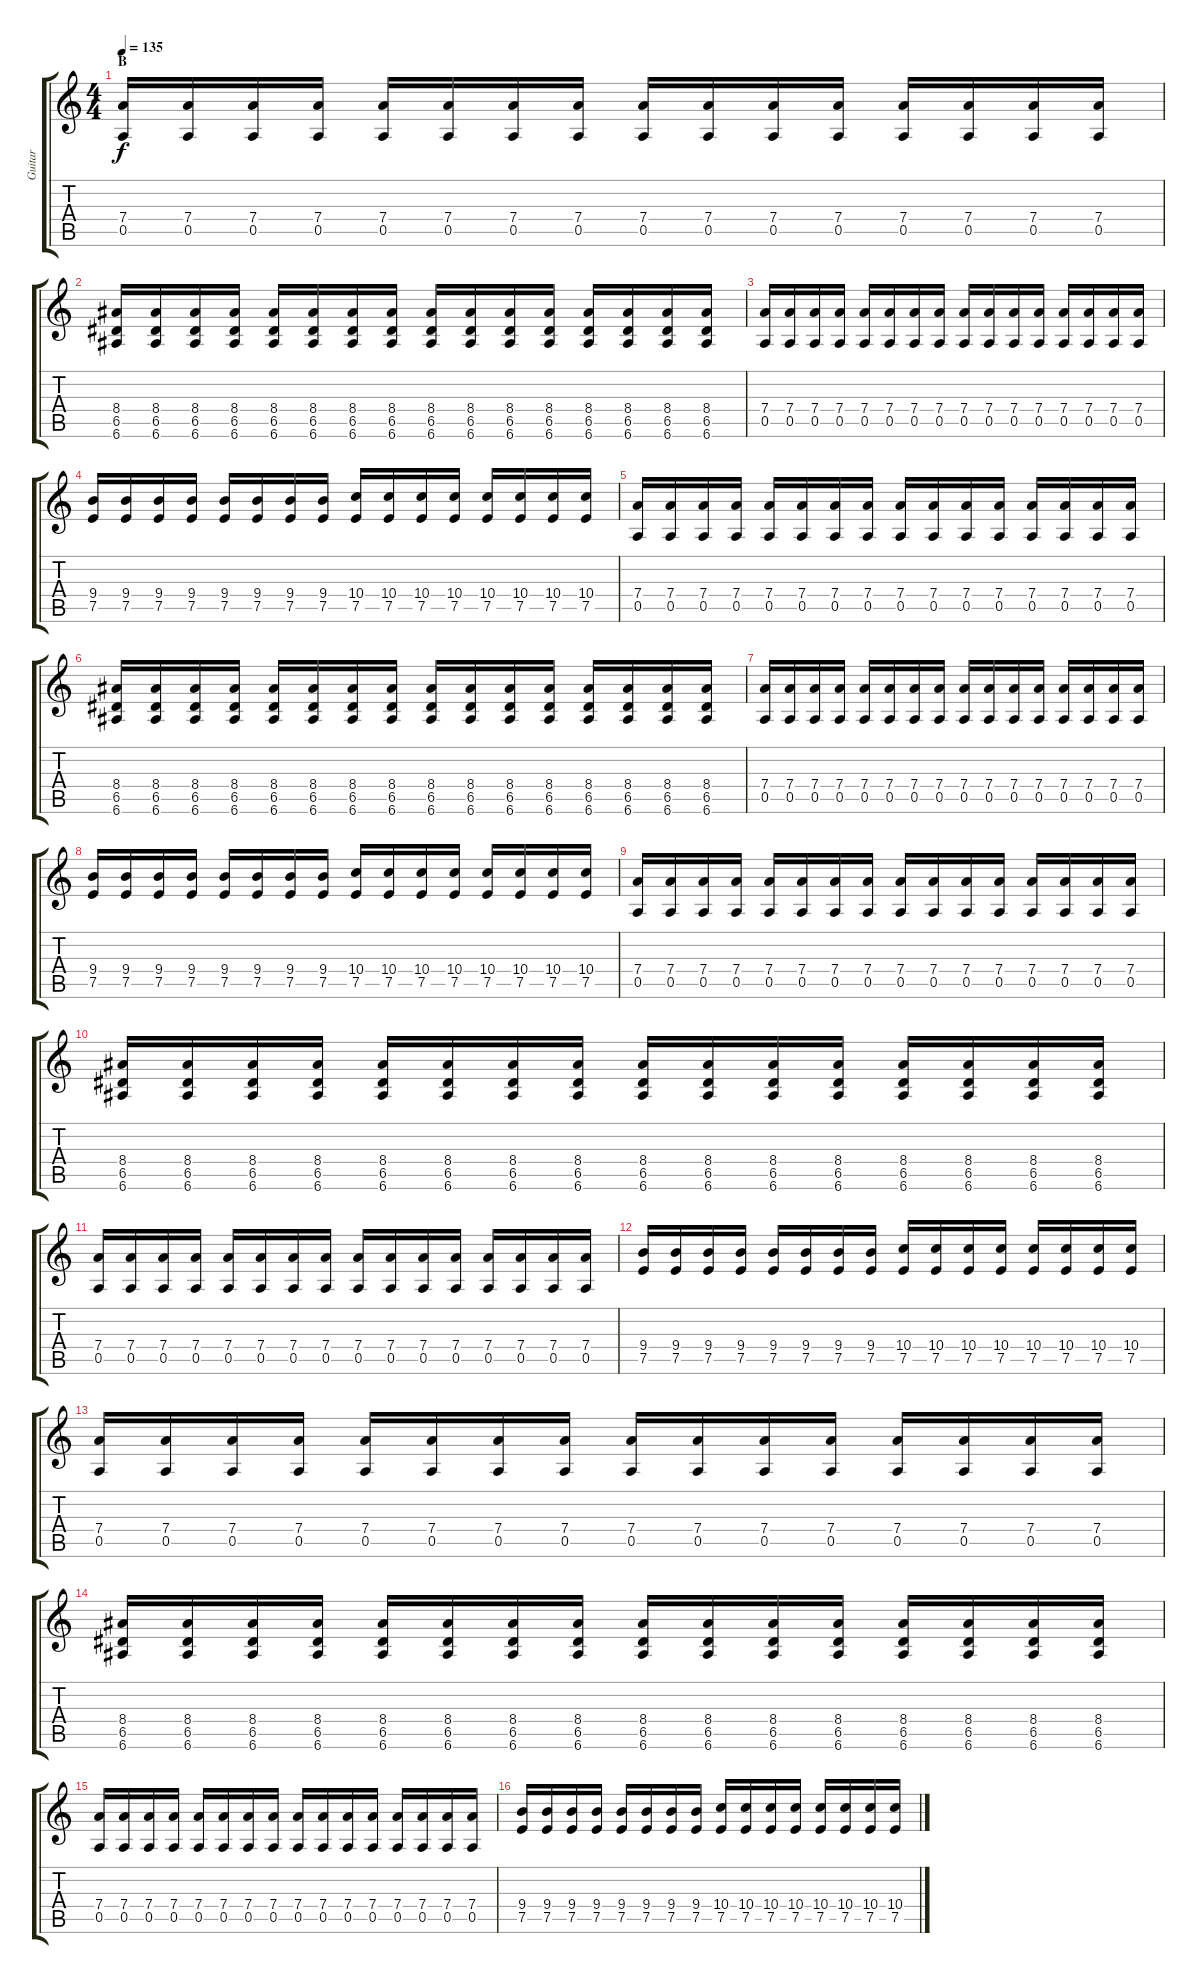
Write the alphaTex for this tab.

\track ("Guitar" "Guitar") {instrument distortionguitar}
\staff {score tabs}
\tuning (E4 B3 G3 D3 A2 E2) {hide}
\ts (4 4)
\section ("" "B")
\tempo 135
\clef g2
\ks c
(7.4 0.5).16{dy f} (7.4 0.5).16 (7.4 0.5).16 (7.4 0.5).16 (7.4 0.5).16 (7.4 0.5).16 (7.4 0.5).16 (7.4 0.5).16 (7.4 0.5).16 (7.4 0.5).16 (7.4 0.5).16 (7.4 0.5).16 (7.4 0.5).16 (7.4 0.5).16 (7.4 0.5).16 (7.4 0.5).16 |
(8.4 6.5 6.6).16 (8.4 6.5 6.6).16 (8.4 6.5 6.6).16 (8.4 6.5 6.6).16 (8.4 6.5 6.6).16 (8.4 6.5 6.6).16 (8.4 6.5 6.6).16 (8.4 6.5 6.6).16 (8.4 6.5 6.6).16 (8.4 6.5 6.6).16 (8.4 6.5 6.6).16 (8.4 6.5 6.6).16 (8.4 6.5 6.6).16 (8.4 6.5 6.6).16 (8.4 6.5 6.6).16 (8.4 6.5 6.6).16 |
(7.4 0.5).16 (7.4 0.5).16 (7.4 0.5).16 (7.4 0.5).16 (7.4 0.5).16 (7.4 0.5).16 (7.4 0.5).16 (7.4 0.5).16 (7.4 0.5).16 (7.4 0.5).16 (7.4 0.5).16 (7.4 0.5).16 (7.4 0.5).16 (7.4 0.5).16 (7.4 0.5).16 (7.4 0.5).16 |
(9.4 7.5).16 (9.4 7.5).16 (9.4 7.5).16 (9.4 7.5).16 (9.4 7.5).16 (9.4 7.5).16 (9.4 7.5).16 (9.4 7.5).16 (10.4 7.5).16 (10.4 7.5).16 (10.4 7.5).16 (10.4 7.5).16 (10.4 7.5).16 (10.4 7.5).16 (10.4 7.5).16 (10.4 7.5).16 |
(7.4 0.5).16 (7.4 0.5).16 (7.4 0.5).16 (7.4 0.5).16 (7.4 0.5).16 (7.4 0.5).16 (7.4 0.5).16 (7.4 0.5).16 (7.4 0.5).16 (7.4 0.5).16 (7.4 0.5).16 (7.4 0.5).16 (7.4 0.5).16 (7.4 0.5).16 (7.4 0.5).16 (7.4 0.5).16 |
(8.4 6.5 6.6).16 (8.4 6.5 6.6).16 (8.4 6.5 6.6).16 (8.4 6.5 6.6).16 (8.4 6.5 6.6).16 (8.4 6.5 6.6).16 (8.4 6.5 6.6).16 (8.4 6.5 6.6).16 (8.4 6.5 6.6).16 (8.4 6.5 6.6).16 (8.4 6.5 6.6).16 (8.4 6.5 6.6).16 (8.4 6.5 6.6).16 (8.4 6.5 6.6).16 (8.4 6.5 6.6).16 (8.4 6.5 6.6).16 |
(7.4 0.5).16 (7.4 0.5).16 (7.4 0.5).16 (7.4 0.5).16 (7.4 0.5).16 (7.4 0.5).16 (7.4 0.5).16 (7.4 0.5).16 (7.4 0.5).16 (7.4 0.5).16 (7.4 0.5).16 (7.4 0.5).16 (7.4 0.5).16 (7.4 0.5).16 (7.4 0.5).16 (7.4 0.5).16 |
(9.4 7.5).16 (9.4 7.5).16 (9.4 7.5).16 (9.4 7.5).16 (9.4 7.5).16 (9.4 7.5).16 (9.4 7.5).16 (9.4 7.5).16 (10.4 7.5).16 (10.4 7.5).16 (10.4 7.5).16 (10.4 7.5).16 (10.4 7.5).16 (10.4 7.5).16 (10.4 7.5).16 (10.4 7.5).16 |
(7.4 0.5).16 (7.4 0.5).16 (7.4 0.5).16 (7.4 0.5).16 (7.4 0.5).16 (7.4 0.5).16 (7.4 0.5).16 (7.4 0.5).16 (7.4 0.5).16 (7.4 0.5).16 (7.4 0.5).16 (7.4 0.5).16 (7.4 0.5).16 (7.4 0.5).16 (7.4 0.5).16 (7.4 0.5).16 |
(8.4 6.5 6.6).16 (8.4 6.5 6.6).16 (8.4 6.5 6.6).16 (8.4 6.5 6.6).16 (8.4 6.5 6.6).16 (8.4 6.5 6.6).16 (8.4 6.5 6.6).16 (8.4 6.5 6.6).16 (8.4 6.5 6.6).16 (8.4 6.5 6.6).16 (8.4 6.5 6.6).16 (8.4 6.5 6.6).16 (8.4 6.5 6.6).16 (8.4 6.5 6.6).16 (8.4 6.5 6.6).16 (8.4 6.5 6.6).16 |
(7.4 0.5).16 (7.4 0.5).16 (7.4 0.5).16 (7.4 0.5).16 (7.4 0.5).16 (7.4 0.5).16 (7.4 0.5).16 (7.4 0.5).16 (7.4 0.5).16 (7.4 0.5).16 (7.4 0.5).16 (7.4 0.5).16 (7.4 0.5).16 (7.4 0.5).16 (7.4 0.5).16 (7.4 0.5).16 |
(9.4 7.5).16 (9.4 7.5).16 (9.4 7.5).16 (9.4 7.5).16 (9.4 7.5).16 (9.4 7.5).16 (9.4 7.5).16 (9.4 7.5).16 (10.4 7.5).16 (10.4 7.5).16 (10.4 7.5).16 (10.4 7.5).16 (10.4 7.5).16 (10.4 7.5).16 (10.4 7.5).16 (10.4 7.5).16 |
(7.4 0.5).16 (7.4 0.5).16 (7.4 0.5).16 (7.4 0.5).16 (7.4 0.5).16 (7.4 0.5).16 (7.4 0.5).16 (7.4 0.5).16 (7.4 0.5).16 (7.4 0.5).16 (7.4 0.5).16 (7.4 0.5).16 (7.4 0.5).16 (7.4 0.5).16 (7.4 0.5).16 (7.4 0.5).16 |
(8.4 6.5 6.6).16 (8.4 6.5 6.6).16 (8.4 6.5 6.6).16 (8.4 6.5 6.6).16 (8.4 6.5 6.6).16 (8.4 6.5 6.6).16 (8.4 6.5 6.6).16 (8.4 6.5 6.6).16 (8.4 6.5 6.6).16 (8.4 6.5 6.6).16 (8.4 6.5 6.6).16 (8.4 6.5 6.6).16 (8.4 6.5 6.6).16 (8.4 6.5 6.6).16 (8.4 6.5 6.6).16 (8.4 6.5 6.6).16 |
(7.4 0.5).16 (7.4 0.5).16 (7.4 0.5).16 (7.4 0.5).16 (7.4 0.5).16 (7.4 0.5).16 (7.4 0.5).16 (7.4 0.5).16 (7.4 0.5).16 (7.4 0.5).16 (7.4 0.5).16 (7.4 0.5).16 (7.4 0.5).16 (7.4 0.5).16 (7.4 0.5).16 (7.4 0.5).16 |
(9.4 7.5).16 (9.4 7.5).16 (9.4 7.5).16 (9.4 7.5).16 (9.4 7.5).16 (9.4 7.5).16 (9.4 7.5).16 (9.4 7.5).16 (10.4 7.5).16 (10.4 7.5).16 (10.4 7.5).16 (10.4 7.5).16 (10.4 7.5).16 (10.4 7.5).16 (10.4 7.5).16 (10.4 7.5).16
